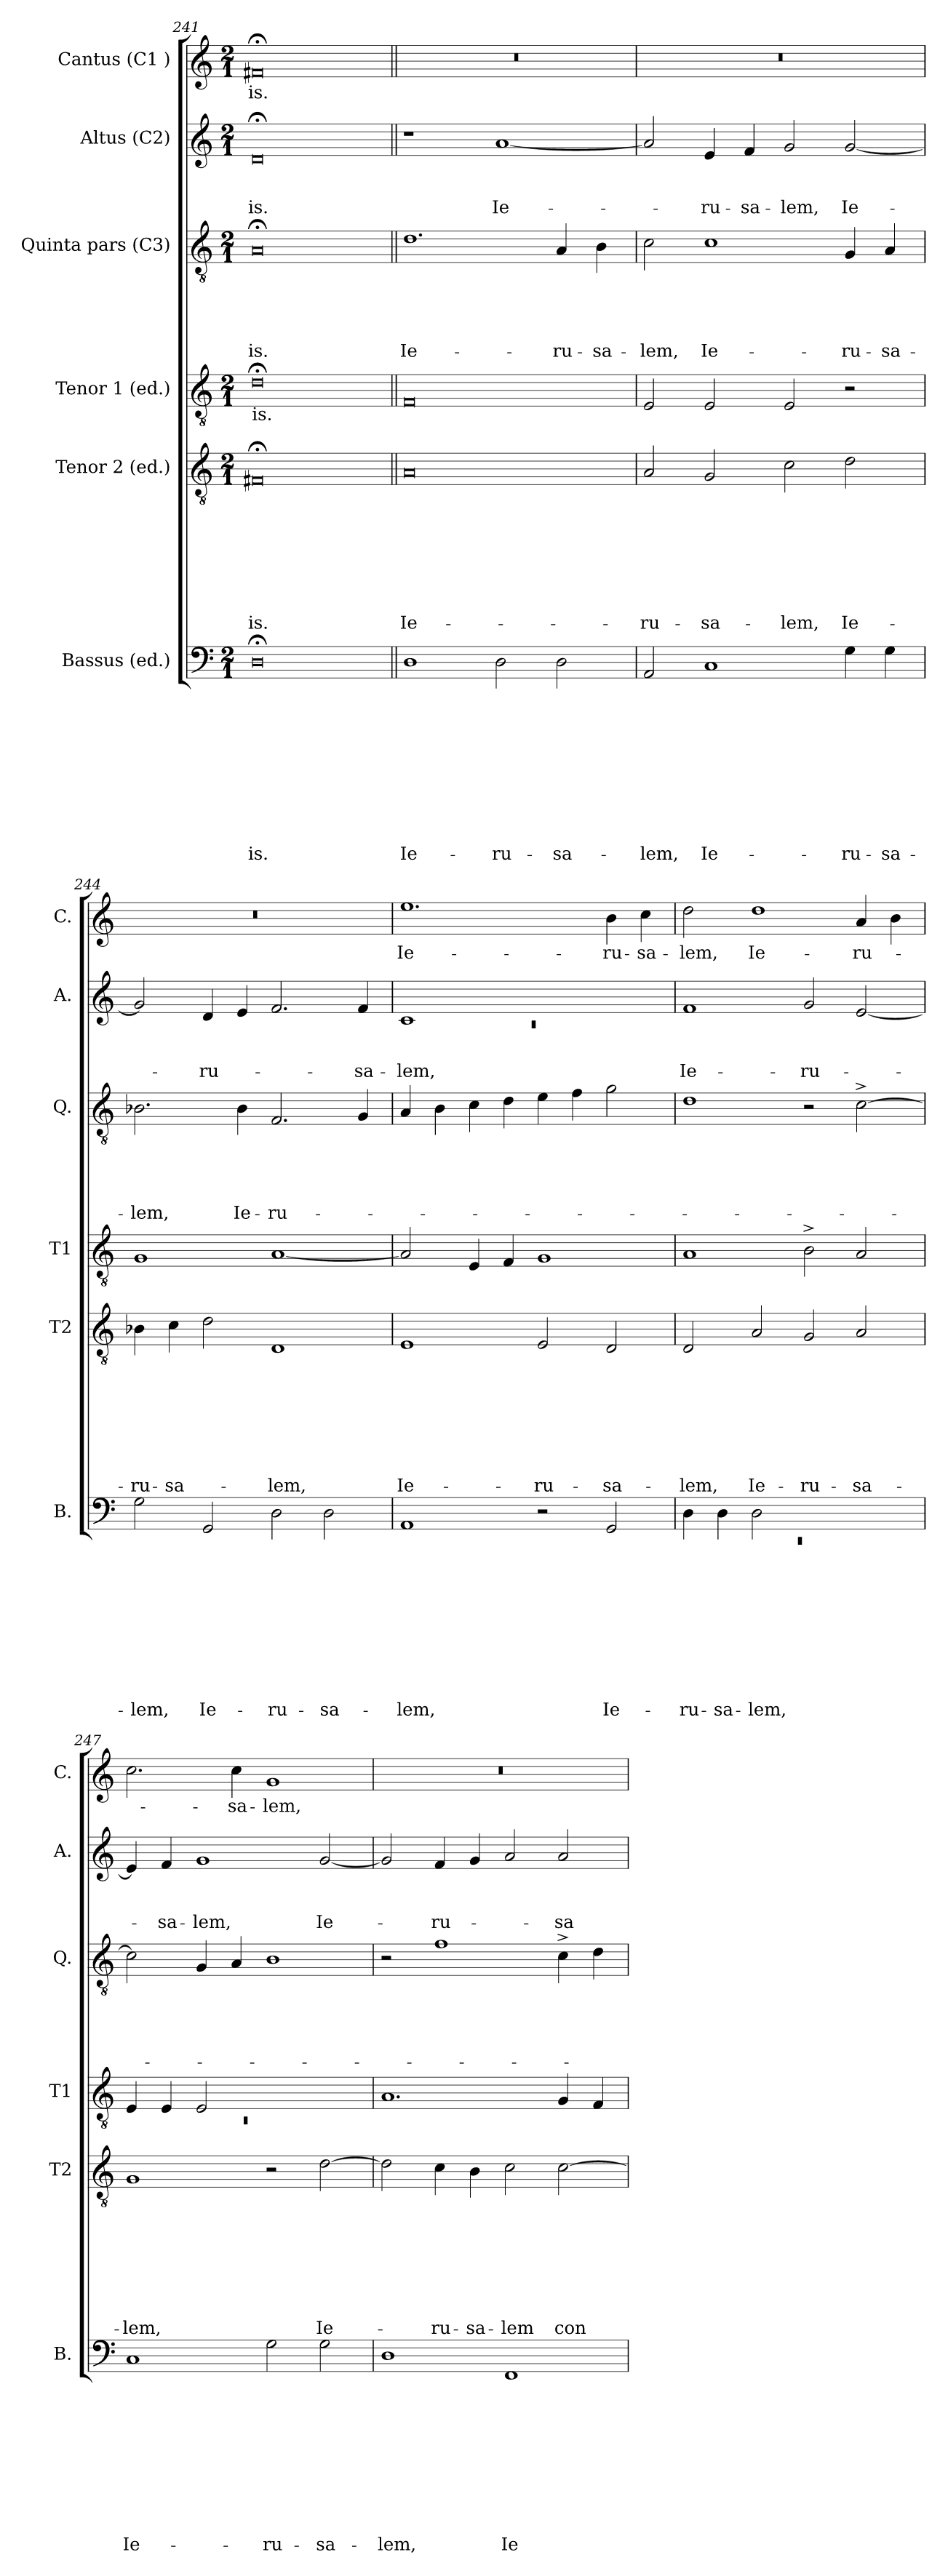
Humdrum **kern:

**kern	**text	**text	**text	**text	**text	**text	**text	**text	**text	**text	**kern	**text	**text	**text	**text	**text	**text	**text	**text	**kern	**kern	**text	**text	**text	**text	**text	**kern	**text	**text	**text	**kern	**text
*part6	*part6	*part6	*part6	*part6	*part6	*part6	*part6	*part6	*part6	*part6	*part5	*part5	*part5	*part5	*part5	*part5	*part5	*part5	*part5	*part4	*part3	*part3	*part3	*part3	*part3	*part3	*part2	*part2	*part2	*part2	*part1	*part1
*staff6	*staff6	*staff6	*staff6	*staff6	*staff6	*staff6	*staff6	*staff6	*staff6	*staff6	*staff5	*staff5	*staff5	*staff5	*staff5	*staff5	*staff5	*staff5	*staff5	*staff4	*staff3	*staff3	*staff3	*staff3	*staff3	*staff3	*staff2	*staff2	*staff2	*staff2	*staff1	*staff1
*I"Bassus (ed.)	*	*	*	*	*	*	*	*	*	*	*I"Tenor 2 (ed.)	*	*	*	*	*	*	*	*	*I"Tenor 1 (ed.)	*I"Quinta pars (C3)	*	*	*	*	*	*I"Altus (C2)	*	*	*	*I"Cantus (C1 )	*
*I'B.	*	*	*	*	*	*	*	*	*	*	*I'T2	*	*	*	*	*	*	*	*	*I'T1	*I'Q.	*	*	*	*	*	*I'A.	*	*	*	*I'C.	*
*clefF4	*	*	*	*	*	*	*	*	*	*	*clefGv2	*	*	*	*	*	*	*	*	*clefGv2	*clefGv2	*	*	*	*	*	*clefG2	*	*	*	*clefG2	*
*k[]	*	*	*	*	*	*	*	*	*	*	*k[]	*	*	*	*	*	*	*	*	*k[]	*k[]	*	*	*	*	*	*k[]	*	*	*	*k[]	*
*C:	*	*	*	*	*	*	*	*	*	*	*C:	*	*	*	*	*	*	*	*	*C:	*C:	*	*	*	*	*	*C:	*	*	*	*C:	*
*M2/1	*	*	*	*	*	*	*	*	*	*	*M2/1	*	*	*	*	*	*	*	*	*M2/1	*M2/1	*	*	*	*	*	*M2/1	*	*	*	*M2/1	*
=241	=241	=241	=241	=241	=241	=241	=241	=241	=241	=241	=241	=241	=241	=241	=241	=241	=241	=241	=241	=241	=241	=241	=241	=241	=241	=241	=241	=241	=241	=241	=241	=241
!	!	!	!	!	!	!	!	!	!	!	!	!	!	!	!	!	!	!	!	!LO:TX:b:t=is.	!	!	!	!	!	!	!	!	!	!	!	!
!	!	!	!	!	!	!	!	!	!	!LO:LY:b:rj	!	!	!	!	!	!	!	!	!LO:LY:b:rj	!	!	!	!	!	!	!LO:LY:b:rj	!	!	!	!LO:LY:b:rj	!	!LO:LY:b:rj
0D;<	.	.	.	.	.	.	.	.	.	-is.	0F#X;	.	.	.	.	.	.	.	-is.	0d;<	0A;	.	.	.	.	-is.	0d;	.	.	-is.	0f#X;	-is.
=242||	=242||	=242||	=242||	=242||	=242||	=242||	=242||	=242||	=242||	=242||	=242||	=242||	=242||	=242||	=242||	=242||	=242||	=242||	=242||	=242||	=242||	=242||	=242||	=242||	=242||	=242||	=242||	=242||	=242||	=242||	=242||	=242||
!	!	!	!	!	!	!	!	!	!	!LO:LY:b	!	!	!	!	!	!	!	!	!LO:LY:b:rj	!	!	!	!	!	!	!LO:LY:b	!	!	!	!	!	!
1D	.	.	.	.	.	.	.	.	.	Ie-	0A	.	.	.	.	.	.	.	Ie-	0F	1.d	.	.	.	.	Ie-	1r	.	.	.	0r	.
!	!	!	!	!	!	!	!	!	!	!LO:LY:b	!	!	!	!	!	!	!	!	!	!	!	!	!	!	!	!	!	!	!	!LO:LY:b	!	!
2D\	.	.	.	.	.	.	.	.	.	-ru-	.	.	.	.	.	.	.	.	.	.	.	.	.	.	.	.	[<1a	.	.	Ie-	.	.
!	!	!	!	!	!	!	!	!	!	!LO:LY:b	!	!	!	!	!	!	!	!	!	!	!	!	!	!	!	!LO:LY:b	!	!	!	!	!	!
2D\	.	.	.	.	.	.	.	.	.	-sa-	.	.	.	.	.	.	.	.	.	.	4A/	.	.	.	.	-ru-	.	.	.	.	.	.
!	!	!	!	!	!	!	!	!	!	!	!	!	!	!	!	!	!	!	!	!	!	!	!	!	!	!LO:LY:b:rj	!	!	!	!	!	!
.	.	.	.	.	.	.	.	.	.	.	.	.	.	.	.	.	.	.	.	.	4B\	.	.	.	.	-sa-	.	.	.	.	.	.
=243	=243	=243	=243	=243	=243	=243	=243	=243	=243	=243	=243	=243	=243	=243	=243	=243	=243	=243	=243	=243	=243	=243	=243	=243	=243	=243	=243	=243	=243	=243	=243	=243
!	!	!	!	!	!	!	!	!	!	!LO:LY:b	!	!	!	!	!	!	!	!	!LO:LY:b	!	!	!	!	!	!	!LO:LY:b	!	!	!	!	!	!
2AA/	.	.	.	.	.	.	.	.	.	-lem,	2A/	.	.	.	.	.	.	.	-ru-	2E/	2c\	.	.	.	.	-lem,	2a/]	.	.	.	0r	.
!	!	!	!	!	!	!	!	!	!	!LO:LY:b	!	!	!	!	!	!	!	!	!LO:LY:b	!	!	!	!	!	!	!LO:LY:b	!	!	!	!LO:LY:b	!	!
1C	.	.	.	.	.	.	.	.	.	Ie-	2G/	.	.	.	.	.	.	.	-sa-	2E/	1c	.	.	.	.	Ie-	4e/	.	.	-ru-	.	.
!	!	!	!	!	!	!	!	!	!	!	!	!	!	!	!	!	!	!	!	!	!	!	!	!	!	!	!	!	!	!LO:LY:b	!	!
.	.	.	.	.	.	.	.	.	.	.	.	.	.	.	.	.	.	.	.	.	.	.	.	.	.	.	4f/	.	.	-sa-	.	.
!	!	!	!	!	!	!	!	!	!	!	!	!	!	!	!	!	!	!	!LO:LY:b	!	!	!	!	!	!	!	!	!	!	!LO:LY:b	!	!
.	.	.	.	.	.	.	.	.	.	.	2c\	.	.	.	.	.	.	.	-lem,	2E/	.	.	.	.	.	.	2g/	.	.	-lem,	.	.
!	!	!	!	!	!	!	!	!	!	!LO:LY:b	!	!	!	!	!	!	!	!	!LO:LY:b	!	!	!	!	!	!	!LO:LY:b	!	!	!	!LO:LY:b	!	!
4G\	.	.	.	.	.	.	.	.	.	-ru-	2d\	.	.	.	.	.	.	.	Ie-	2r	4G/	.	.	.	.	-ru-	[<2g/	.	.	Ie-	.	.
!	!	!	!	!	!	!	!	!	!	!LO:LY:b:rj	!	!	!	!	!	!	!	!	!	!	!	!	!	!	!	!LO:LY:b:rj	!	!	!	!	!	!
4G\	.	.	.	.	.	.	.	.	.	-sa-	.	.	.	.	.	.	.	.	.	.	4A/	.	.	.	.	-sa-	.	.	.	.	.	.
=244	=244	=244	=244	=244	=244	=244	=244	=244	=244	=244	=244	=244	=244	=244	=244	=244	=244	=244	=244	=244	=244	=244	=244	=244	=244	=244	=244	=244	=244	=244	=244	=244
!	!	!	!	!	!	!	!	!	!	!LO:LY:b	!	!	!	!	!	!	!	!	!LO:LY:b	!	!	!	!	!	!	!LO:LY:b	!	!	!	!	!	!
2G\	.	.	.	.	.	.	.	.	.	-lem,	4B-X\	.	.	.	.	.	.	.	-ru-	1G	2.B-X\	.	.	.	.	-lem,	2g/]	.	.	.	0r	.
!	!	!	!	!	!	!	!	!	!	!	!	!	!	!	!	!	!	!	!LO:LY:b	!	!	!	!	!	!	!	!	!	!	!	!	!
.	.	.	.	.	.	.	.	.	.	.	4c\	.	.	.	.	.	.	.	-sa-	.	.	.	.	.	.	.	.	.	.	.	.	.
!	!	!	!	!	!	!	!	!	!	!LO:LY:b	!	!	!	!	!	!	!	!	!	!	!	!	!	!	!	!	!	!	!	!LO:LY:b	!	!
2GG/	.	.	.	.	.	.	.	.	.	Ie-	2d\	.	.	.	.	.	.	.	.	.	.	.	.	.	.	.	4d/	.	.	-ru-	.	.
!	!	!	!	!	!	!	!	!	!	!	!	!	!	!	!	!	!	!	!	!	!	!	!	!	!	!LO:LY:b	!	!	!	!	!	!
.	.	.	.	.	.	.	.	.	.	.	.	.	.	.	.	.	.	.	.	.	4B-\	.	.	.	.	Ie-	4e/	.	.	.	.	.
!	!	!	!	!	!	!	!	!	!	!LO:LY:b	!	!	!	!	!	!	!	!	!LO:LY:b	!	!	!	!	!	!	!LO:LY:b	!	!	!	!	!	!
2D\	.	.	.	.	.	.	.	.	.	-ru-	1D	.	.	.	.	.	.	.	-lem,	[<1A	2.F/	.	.	.	.	-ru-	2.f/	.	.	.	.	.
!	!	!	!	!	!	!	!	!	!	!LO:LY:b	!	!	!	!	!	!	!	!	!	!	!	!	!	!	!	!	!	!	!	!	!	!
2D\	.	.	.	.	.	.	.	.	.	-sa-	.	.	.	.	.	.	.	.	.	.	.	.	.	.	.	.	.	.	.	.	.	.
!	!	!	!	!	!	!	!	!	!	!	!	!	!	!	!	!	!	!	!	!	!	!	!	!	!	!	!	!	!	!LO:LY:b	!	!
.	.	.	.	.	.	.	.	.	.	.	.	.	.	.	.	.	.	.	.	.	4G/	.	.	.	.	.	4f/	.	.	-sa-	.	.
=245	=245	=245	=245	=245	=245	=245	=245	=245	=245	=245	=245	=245	=245	=245	=245	=245	=245	=245	=245	=245	=245	=245	=245	=245	=245	=245	=245	=245	=245	=245	=245	=245
*	*	*	*	*	*	*	*	*	*	*	*	*	*	*	*	*	*	*	*	*	*	*	*	*	*	*	*^	*	*	*	*	*
!	!	!	!	!	!	!	!	!	!	!LO:LY:b	!	!	!	!	!	!	!	!	!LO:LY:b	!	!	!	!	!	!	!	!	!LO:N:vis=1	!	!	!LO:LY:b	!	!LO:LY:b
1AA	.	.	.	.	.	.	.	.	.	-lem,	1E	.	.	.	.	.	.	.	Ie-	2A/]	4A/	.	.	.	.	.	1c	0rc	.	.	-lem,	1.ee	Ie-
.	.	.	.	.	.	.	.	.	.	.	.	.	.	.	.	.	.	.	.	.	4B\	.	.	.	.	.	.	.	.	.	.	.	.
.	.	.	.	.	.	.	.	.	.	.	.	.	.	.	.	.	.	.	.	4E/	4c\	.	.	.	.	.	.	.	.	.	.	.	.
.	.	.	.	.	.	.	.	.	.	.	.	.	.	.	.	.	.	.	.	4F/	4d\	.	.	.	.	.	.	.	.	.	.	.	.
!	!	!	!	!	!	!	!	!	!	!	!	!	!	!	!	!	!	!	!LO:LY:b	!	!	!	!	!	!	!	!	!	!	!	!	!	!
2r	.	.	.	.	.	.	.	.	.	.	2E/	.	.	.	.	.	.	.	-ru-	1G	4e\	.	.	.	.	.	1ryy	.	.	.	.	.	.
.	.	.	.	.	.	.	.	.	.	.	.	.	.	.	.	.	.	.	.	.	4f\	.	.	.	.	.	.	.	.	.	.	.	.
!	!	!	!	!	!	!	!	!	!	!LO:LY:b	!	!	!	!	!	!	!	!	!LO:LY:b	!	!	!	!	!	!	!	!	!	!	!	!	!	!LO:LY:b
2GG/	.	.	.	.	.	.	.	.	.	Ie-	2D/	.	.	.	.	.	.	.	-sa-	.	2g\	.	.	.	.	.	.	.	.	.	.	4b\	-ru-
!	!	!	!	!	!	!	!	!	!	!	!	!	!	!	!	!	!	!	!	!	!	!	!	!	!	!	!	!	!	!	!	!	!LO:LY:b
.	.	.	.	.	.	.	.	.	.	.	.	.	.	.	.	.	.	.	.	.	.	.	.	.	.	.	.	.	.	.	.	4cc\	-sa-
*	*	*	*	*	*	*	*	*	*	*	*	*	*	*	*	*	*	*	*	*	*	*	*	*	*	*	*v	*v	*	*	*	*	*
!!LO:PB:g=z
=246	=246	=246	=246	=246	=246	=246	=246	=246	=246	=246	=246	=246	=246	=246	=246	=246	=246	=246	=246	=246	=246	=246	=246	=246	=246	=246	=246	=246	=246	=246	=246	=246
*^	*	*	*	*	*	*	*	*	*	*	*	*	*	*	*	*	*	*	*	*	*	*	*	*	*	*	*	*	*	*	*	*
!	!LO:N:vis=1	!	!	!	!	!	!	!	!	!	!LO:LY:b	!	!	!	!	!	!	!	!	!LO:LY:b	!	!	!	!	!	!	!	!	!	!	!LO:LY:b	!	!LO:LY:b
4D\	0rEE	.	.	.	.	.	.	.	.	.	-ru-	2D/	.	.	.	.	.	.	.	-lem,	1A	1d	.	.	.	.	.	1f	.	.	Ie-	2dd\	-lem,
!	!	!	!	!	!	!	!	!	!	!	!LO:LY:b	!	!	!	!	!	!	!	!	!	!	!	!	!	!	!	!	!	!	!	!	!	!
4D\	.	.	.	.	.	.	.	.	.	.	-sa-	.	.	.	.	.	.	.	.	.	.	.	.	.	.	.	.	.	.	.	.	.	.
!	!	!	!	!	!	!	!	!	!	!	!LO:LY:b	!	!	!	!	!	!	!	!	!LO:LY:b	!	!	!	!	!	!	!	!	!	!	!	!	!LO:LY:b
2D\	.	.	.	.	.	.	.	.	.	.	-lem,	2A/	.	.	.	.	.	.	.	Ie-	.	.	.	.	.	.	.	.	.	.	.	1dd	Ie-
!	!	!	!	!	!	!	!	!	!	!	!	!	!	!	!	!	!	!	!	!LO:LY:b	!	!	!	!	!	!	!	!	!	!	!LO:LY:b	!	!
1ryy	.	.	.	.	.	.	.	.	.	.	.	2G/	.	.	.	.	.	.	.	-ru-	2B^>\	2r	.	.	.	.	.	2g/	.	.	-ru-	.	.
!	!	!	!	!	!	!	!	!	!	!	!	!	!	!	!	!	!	!	!	!LO:LY:b	!	!	!	!	!	!	!	!	!	!	!	!	!LO:LY:b
.	.	.	.	.	.	.	.	.	.	.	.	2A/	.	.	.	.	.	.	.	-sa-	2A/	[>2c^>\	.	.	.	.	.	[<2e/	.	.	.	4a/	-ru-
.	.	.	.	.	.	.	.	.	.	.	.	.	.	.	.	.	.	.	.	.	.	.	.	.	.	.	.	.	.	.	.	4b\	.
*v	*v	*	*	*	*	*	*	*	*	*	*	*	*	*	*	*	*	*	*	*	*	*	*	*	*	*	*	*	*	*	*	*	*
=247	=247	=247	=247	=247	=247	=247	=247	=247	=247	=247	=247	=247	=247	=247	=247	=247	=247	=247	=247	=247	=247	=247	=247	=247	=247	=247	=247	=247	=247	=247	=247	=247
*	*	*	*	*	*	*	*	*	*	*	*	*	*	*	*	*	*	*	*	*^	*	*	*	*	*	*	*	*	*	*	*	*
!	!	!	!	!	!	!	!	!	!	!LO:LY:b	!	!	!	!	!	!	!	!	!LO:LY:b	!	!LO:N:vis=1	!	!	!	!	!	!	!	!	!	!	!	!
1C	.	.	.	.	.	.	.	.	.	Ie-	1G	.	.	.	.	.	.	.	-lem,	4E/	0rC	2c\]	.	.	.	.	.	4e/]	.	.	.	2.cc\	.
!	!	!	!	!	!	!	!	!	!	!	!	!	!	!	!	!	!	!	!	!	!	!	!	!	!	!	!	!	!	!	!LO:LY:b	!	!
.	.	.	.	.	.	.	.	.	.	.	.	.	.	.	.	.	.	.	.	4E/	.	.	.	.	.	.	.	4f/	.	.	-sa-	.	.
!	!	!	!	!	!	!	!	!	!	!	!	!	!	!	!	!	!	!	!	!	!	!	!	!	!	!	!	!	!	!	!LO:LY:b	!	!
.	.	.	.	.	.	.	.	.	.	.	.	.	.	.	.	.	.	.	.	2E/	.	4G/	.	.	.	.	.	1g	.	.	-lem,	.	.
!	!	!	!	!	!	!	!	!	!	!	!	!	!	!	!	!	!	!	!	!	!	!	!	!	!	!	!	!	!	!	!	!	!LO:LY:b
.	.	.	.	.	.	.	.	.	.	.	.	.	.	.	.	.	.	.	.	.	.	4A/	.	.	.	.	.	.	.	.	.	4cc\	-sa-
!	!	!	!	!	!	!	!	!	!	!LO:LY:b	!	!	!	!	!	!	!	!	!	!	!	!	!	!	!	!	!	!	!	!	!	!	!LO:LY:b
2G\	.	.	.	.	.	.	.	.	.	-ru-	2r	.	.	.	.	.	.	.	.	1ryy	.	1B	.	.	.	.	.	.	.	.	.	1g	-lem,
!	!	!	!	!	!	!	!	!	!	!LO:LY:b	!	!	!	!	!	!	!	!	!LO:LY:b	!	!	!	!	!	!	!	!	!	!	!	!LO:LY:b	!	!
2G\	.	.	.	.	.	.	.	.	.	-sa-	[>2d\	.	.	.	.	.	.	.	Ie-	.	.	.	.	.	.	.	.	[<2g/	.	.	Ie-	.	.
*	*	*	*	*	*	*	*	*	*	*	*	*	*	*	*	*	*	*	*	*v	*v	*	*	*	*	*	*	*	*	*	*	*	*
=248	=248	=248	=248	=248	=248	=248	=248	=248	=248	=248	=248	=248	=248	=248	=248	=248	=248	=248	=248	=248	=248	=248	=248	=248	=248	=248	=248	=248	=248	=248	=248	=248
!	!	!	!	!	!	!	!	!	!	!LO:LY:b	!	!	!	!	!	!	!	!	!	!	!	!	!	!	!	!	!	!	!	!	!	!
1D	.	.	.	.	.	.	.	.	.	-lem,	2d\]	.	.	.	.	.	.	.	.	1.A	2r	.	.	.	.	.	2g/]	.	.	.	0r	.
!	!	!	!	!	!	!	!	!	!	!	!	!	!	!	!	!	!	!	!LO:LY:b	!	!	!	!	!	!	!	!	!	!	!LO:LY:b	!	!
.	.	.	.	.	.	.	.	.	.	.	4c\	.	.	.	.	.	.	.	-ru-	.	1f	.	.	.	.	.	4f/	.	.	-ru-	.	.
!	!	!	!	!	!	!	!	!	!	!	!	!	!	!	!	!	!	!	!LO:LY:b	!	!	!	!	!	!	!	!	!	!	!	!	!
.	.	.	.	.	.	.	.	.	.	.	4B\	.	.	.	.	.	.	.	-sa-	.	.	.	.	.	.	.	4g/	.	.	.	.	.
!	!	!	!	!	!	!	!	!	!	!LO:LY:b	!	!	!	!	!	!	!	!	!LO:LY:b:rj	!	!	!	!	!	!	!	!	!	!	!	!	!
1FF	.	.	.	.	.	.	.	.	.	Ie-	2c\	.	.	.	.	.	.	.	-lem	.	.	.	.	.	.	.	2a/	.	.	.	.	.
!	!	!	!	!	!	!	!	!	!	!	!	!	!	!	!	!	!	!	!LO:LY:b	!	!	!	!	!	!	!	!	!	!	!LO:LY:b	!	!
.	.	.	.	.	.	.	.	.	.	.	[>2c\	.	.	.	.	.	.	.	con-	4G/	4c^>\	.	.	.	.	.	2a/	.	.	-sa-	.	.
.	.	.	.	.	.	.	.	.	.	.	.	.	.	.	.	.	.	.	.	4F/	4d\	.	.	.	.	.	.	.	.	.	.	.
=	=	=	=	=	=	=	=	=	=	=	=	=	=	=	=	=	=	=	=	=	=	=	=	=	=	=	=	=	=	=	=	=
*-	*-	*-	*-	*-	*-	*-	*-	*-	*-	*-	*-	*-	*-	*-	*-	*-	*-	*-	*-	*-	*-	*-	*-	*-	*-	*-	*-	*-	*-	*-	*-	*-
